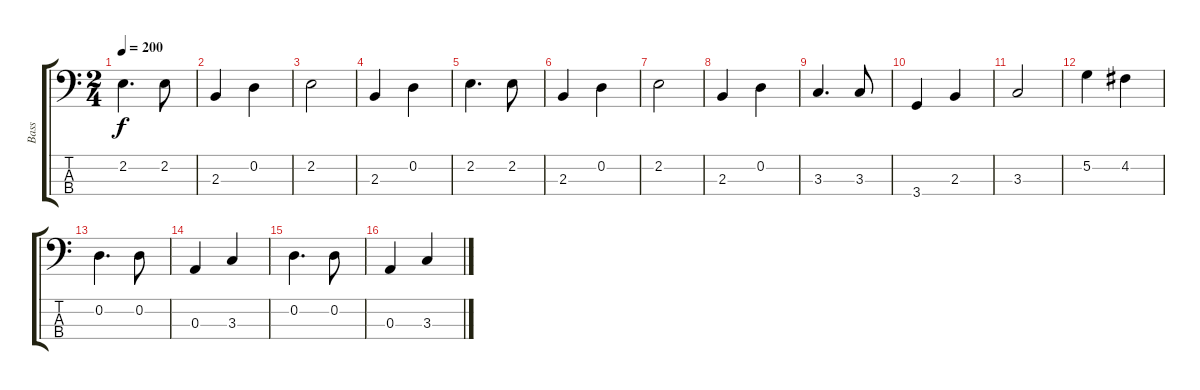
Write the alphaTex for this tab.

\track ("Bass" "Bass") {instrument electricbassfinger}
\staff {score tabs}
\tuning (G2 D2 A1 E1) {hide}
\ts (2 4)
\tempo 200
\clef f4
\ks c
2.2.4{d dy f} 2.2.8 |
2.3.4 0.2.4 |
2.2.2 |
2.3.4 0.2.4 |
2.2.4{d} 2.2.8 |
2.3.4 0.2.4 |
2.2.2 |
2.3.4 0.2.4 |
3.3.4{d} 3.3.8 |
3.4.4 2.3.4 |
3.3.2 |
5.2.4 4.2.4 |
0.2.4{d} 0.2.8 |
0.3.4 3.3.4 |
0.2.4{d} 0.2.8 |
0.3.4 3.3.4
